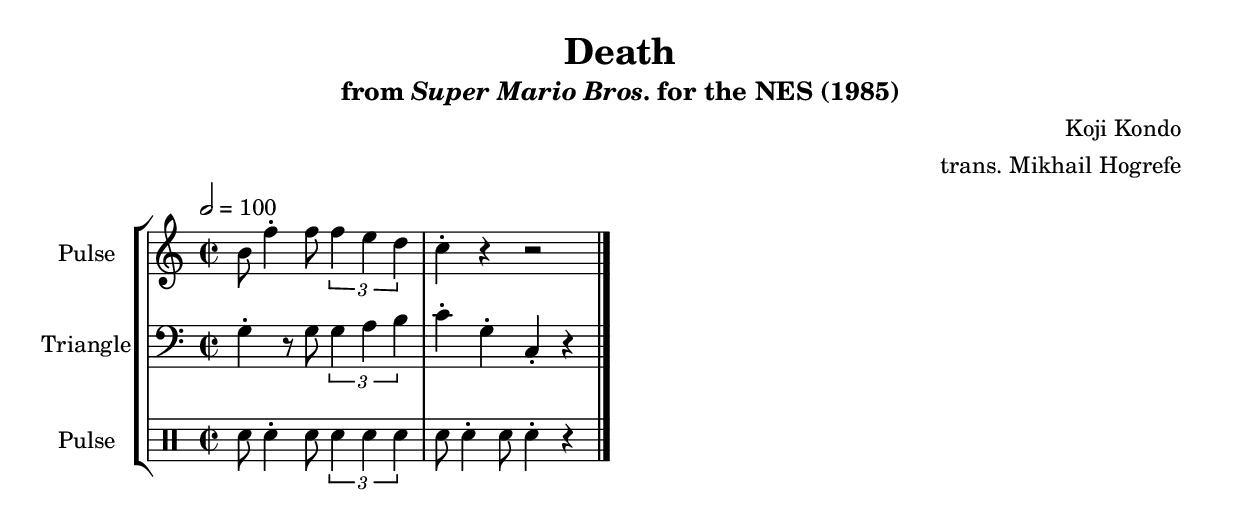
\version "2.22.0"

\book {
    \header {
        title = "Death"
        subtitle = \markup { "from" {\italic "Super Mario Bros."} "for the NES (1985)" }
        composer = "Koji Kondo"
        arranger = "trans. Mikhail Hogrefe"
    }

    \score {
        {
            \new StaffGroup <<
                \new Staff \relative c'' {
                    \set Staff.instrumentName = "Pulse"
                    \set Staff.shortInstrumentName = "P."
\key c \major
b8 f'4-. f8 \tuplet 3/2 { f4 e d } |
c4-. r r2 |
                }

                \new Staff \relative c' {
                    \set Staff.instrumentName = "Triangle"
                    \set Staff.shortInstrumentName = "T."
\clef bass
\key c \major
g4-. r8 g \tuplet 3/2 { g4 a b } |
c4-. g-. c,-. r |
                }

                \new DrumStaff {
                    \drummode {
                        \set Staff.instrumentName="Pulse"
                        \set Staff.shortInstrumentName="P."
\tempo 2 = 100
\time 2/2
sn8 sn4-. sn8 \tuplet 3/2 { sn4 sn sn } |
sn8 sn4-. sn8 sn4-. r |
\bar "|."
                    }
                }
            >>
        }
        \layout {
            \context {
                \Staff
                \RemoveEmptyStaves
            }
            \context {
                \DrumStaff
                \RemoveEmptyStaves
            }
        }
    }
}
